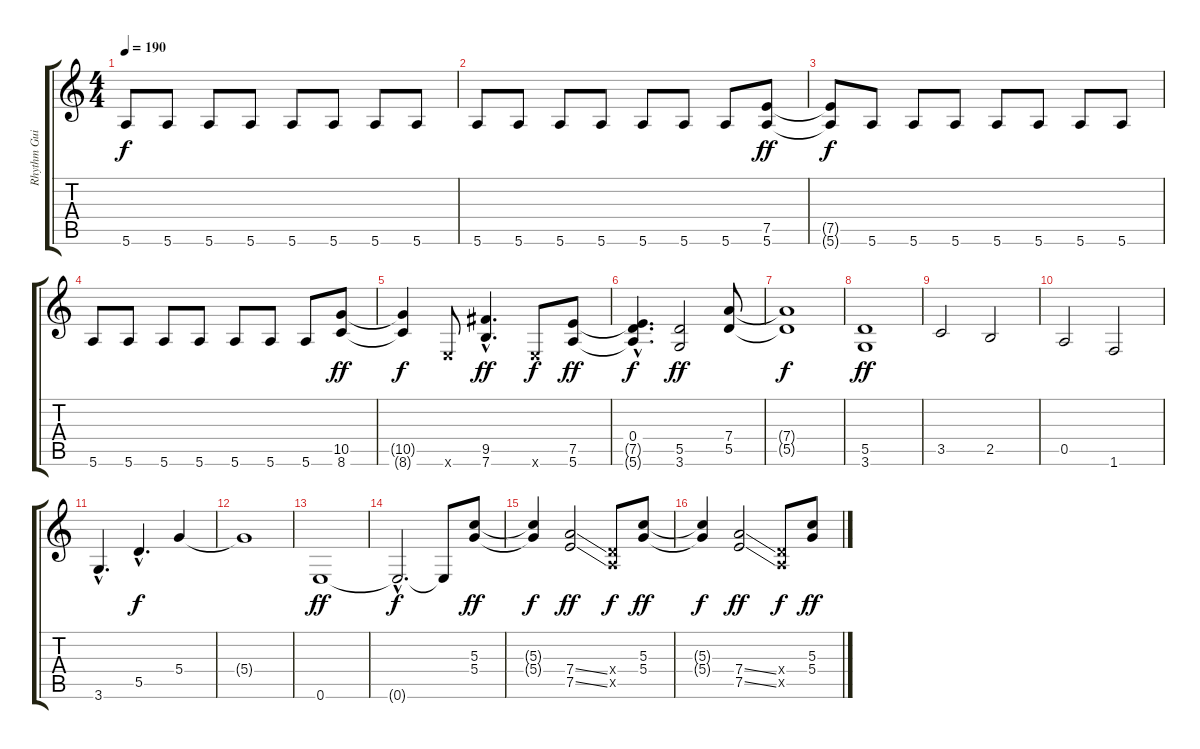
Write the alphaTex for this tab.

\track ("Rhythm Guitar" "Rhythm Gui") {instrument overdrivenguitar}
\staff {score tabs}
\tuning (E4 B3 G3 D3 A2 E2) {hide}
\ts (4 4)
\tempo 190
\clef g2
\ks c
5.6.8{dy f} 5.6.8 5.6.8 5.6.8 5.6.8 5.6.8 5.6.8 5.6.8 |
5.6.8 5.6.8 5.6.8 5.6.8 5.6.8 5.6.8 5.6.8 (7.5 5.6).8{dy ff} |
(7.5{t} 5.6{t}).8{dy f} 5.6.8 5.6.8 5.6.8 5.6.8 5.6.8 5.6.8 5.6.8 |
5.6.8 5.6.8 5.6.8 5.6.8 5.6.8 5.6.8 5.6.8 (10.5 8.6).8{dy ff} |
(10.5{t} 8.6{t}).4{dy f} 0.6{x}.8 (9.5{hac} 7.6{hac}).4{d dy ff} 0.6{x}.8{dy f} (7.5 5.6).8{dy ff} |
(0.4{hac} 7.5{hac t} 5.6{hac t}).4{d dy f} (5.5 3.6).2{dy ff} (7.4 5.5).8 |
(7.4{t} 5.5{t}).1{dy f} |
(5.5 3.6).1{dy ff} |
3.5.2 2.5.2 |
0.5.2 1.6.2 |
3.6{hac}.4{d} 5.5{hac}.4{d dy f} 5.4.4 |
5.4{t}.1 |
0.6.1{dy ff} |
0.6{hac t}.2{d dy f} 0.6{t}.8 (5.3 5.4).8{dy ff} |
(5.3{t} 5.4{t}).4{dy f} (7.4{ss} 7.5{ss}).2{dy ff} (0.4{x} 0.5{x}).8{dy f} (5.3 5.4).8{dy ff} |
(5.3{t} 5.4{t}).4{dy f} (7.4{ss} 7.5{ss}).2{dy ff} (0.4{x} 0.5{x}).8{dy f} (5.3 5.4).8{dy ff}
